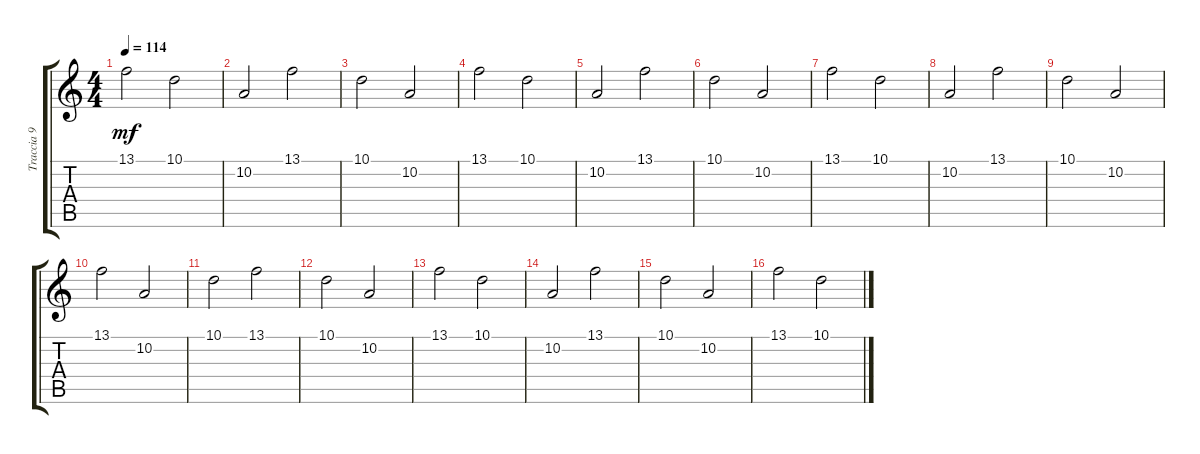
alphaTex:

\track ("Traccia 9" "Traccia 9") {instrument koto}
\staff {score tabs}
\tuning (E4 B3 G3 D3 A2 E2) {hide}
\ts (4 4)
\tempo 114
\clef g2
\ks c
13.1.2{dy mf} 10.1.2 |
10.2.2 13.1.2 |
10.1.2 10.2.2 |
13.1.2 10.1.2 |
10.2.2 13.1.2 |
10.1.2 10.2.2 |
13.1.2 10.1.2 |
10.2.2 13.1.2 |
10.1.2 10.2.2 |
13.1.2 10.2.2 |
10.1.2 13.1.2 |
10.1.2 10.2.2 |
13.1.2 10.1.2 |
10.2.2 13.1.2 |
10.1.2 10.2.2 |
13.1.2 10.1.2
